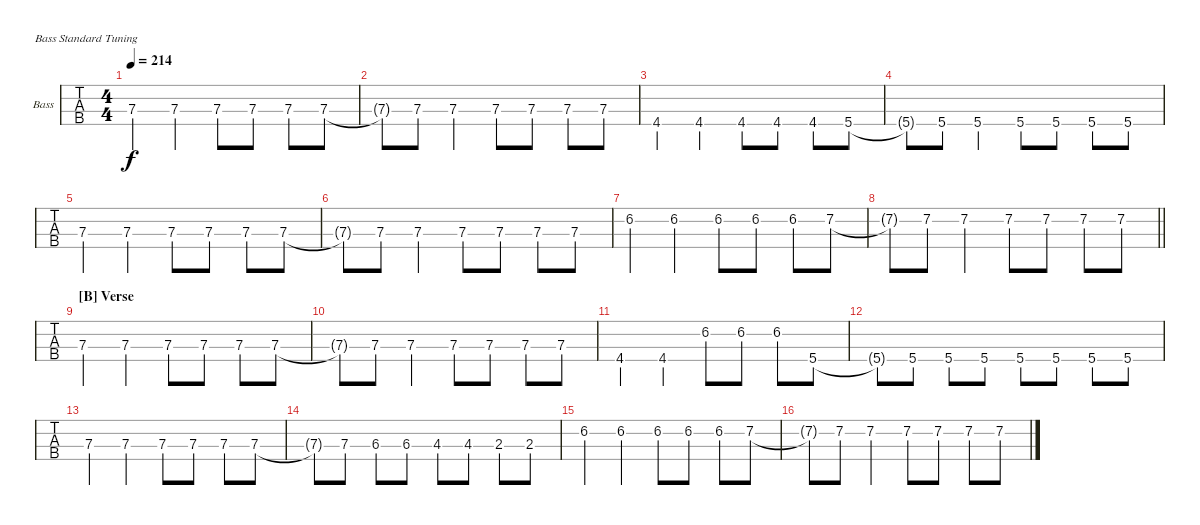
\bracketExtendMode groupsimilarinstruments
\firstSystemTrackNameOrientation horizontal
\otherSystemsTrackNameOrientation horizontal
\track ("Dan Andriano - Bass" "Bass") {instrument electricbassfinger}
\staff {tabs}
\tuning (G2 D2 A1 E1)
\ts (4 4)
\tempo 214
\clef f4
\ks c
7.3.4{dy f} 7.3.4 7.3.8 7.3.8 7.3.8 7.3.8 |
7.3{t}.8 7.3.8 7.3.4 7.3.8 7.3.8 7.3.8 7.3.8 |
4.4.4 4.4.4 4.4.8 4.4.8 4.4.8 5.4.8 |
5.4{t}.8 5.4.8 5.4.4 5.4.8 5.4.8 5.4.8 5.4.8 |
7.3.4 7.3.4 7.3.8 7.3.8 7.3.8 7.3.8 |
7.3{t}.8 7.3.8 7.3.4 7.3.8 7.3.8 7.3.8 7.3.8 |
6.2.4 6.2.4 6.2.8 6.2.8 6.2.8 7.2.8 |
\barLineRight lightlight
7.2{t}.8 7.2.8 7.2.4 7.2.8 7.2.8 7.2.8 7.2.8 |
\section ("B" "Verse")
7.3.4 7.3.4 7.3.8 7.3.8 7.3.8 7.3.8 |
7.3{t}.8 7.3.8 7.3.4 7.3.8 7.3.8 7.3.8 7.3.8 |
4.4.4 4.4.4 6.2.8 6.2.8 6.2.8 5.4.8 |
5.4{t}.8 5.4.8 5.4.8 5.4.8 5.4.8 5.4.8 5.4.8 5.4.8 |
7.3.4 7.3.4 7.3.8 7.3.8 7.3.8 7.3.8 |
7.3{t}.8 7.3.8 6.3.8 6.3.8 4.3.8 4.3.8 2.3.8 2.3.8 |
6.2.4 6.2.4 6.2.8 6.2.8 6.2.8 7.2.8 |
7.2{t}.8 7.2.8 7.2.4 7.2.8 7.2.8 7.2.8 7.2.8
